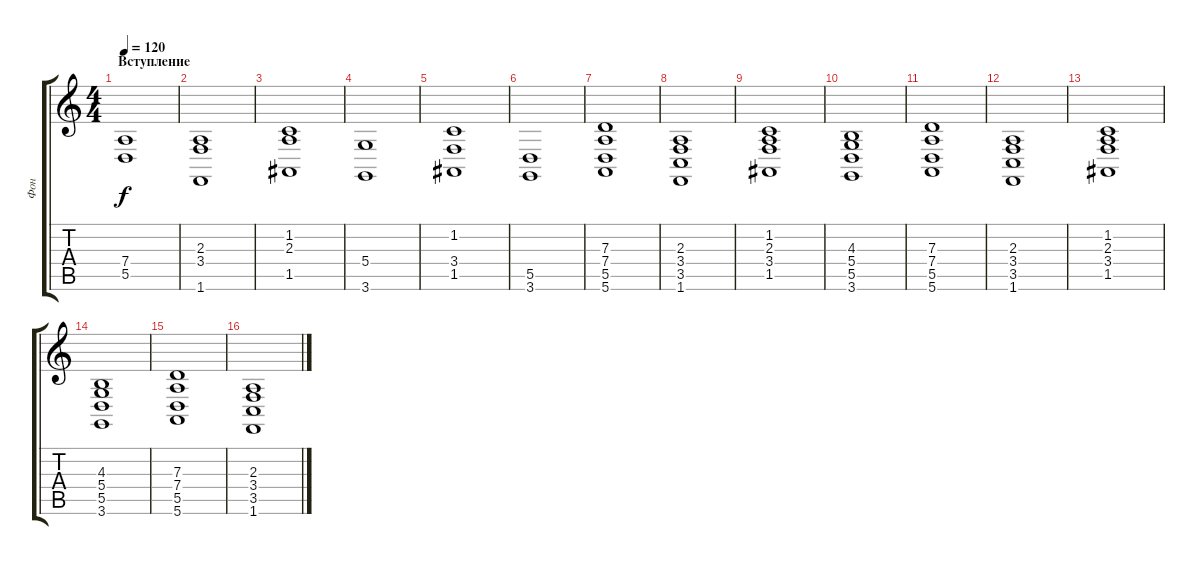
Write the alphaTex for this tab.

\track ("Фон" "Фон") {instrument stringensemble1}
\staff {score tabs}
\tuning (E4 B3 G3 D3 A2 E2) {hide}
\ts (4 4)
\section ("" "Вступление")
\tempo 120
\clef g2
\ks c
(7.4 5.5).1{dy f volume 10 instrument stringensemble1} |
(2.3 3.4 1.6).1 |
(1.2 2.3 1.5).1 |
(5.4 3.6).1 |
(1.2 3.4 1.5).1 |
(5.5 3.6).1 |
(7.3 7.4 5.5 5.6).1 |
(2.3 3.4 3.5 1.6).1 |
(1.2 2.3 3.4 1.5).1 |
(4.3 5.4 5.5 3.6).1 |
(7.3 7.4 5.5 5.6).1 |
(2.3 3.4 3.5 1.6).1 |
(1.2 2.3 3.4 1.5).1 |
(4.3 5.4 5.5 3.6).1 |
(7.3 7.4 5.5 5.6).1 |
(2.3 3.4 3.5 1.6).1
